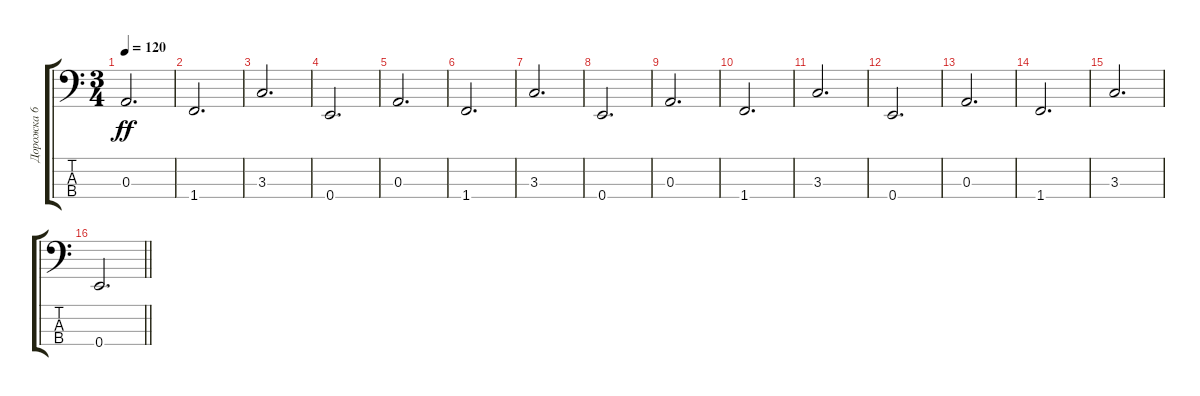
\track ("Дорожка 6" "Дорожка 6") {instrument electricbasspick}
\staff {score tabs}
\tuning (G2 D2 A1 E1) {hide}
\ts (3 4)
\tempo 120
\clef f4
\ks c
0.3.2{d dy ff} |
1.4.2{d} |
3.3.2{d} |
0.4.2{d} |
0.3.2{d} |
1.4.2{d} |
3.3.2{d} |
0.4.2{d} |
0.3.2{d} |
1.4.2{d} |
3.3.2{d} |
0.4.2{d} |
0.3.2{d} |
1.4.2{d} |
3.3.2{d} |
\barLineRight lightlight
0.4.2{d}
